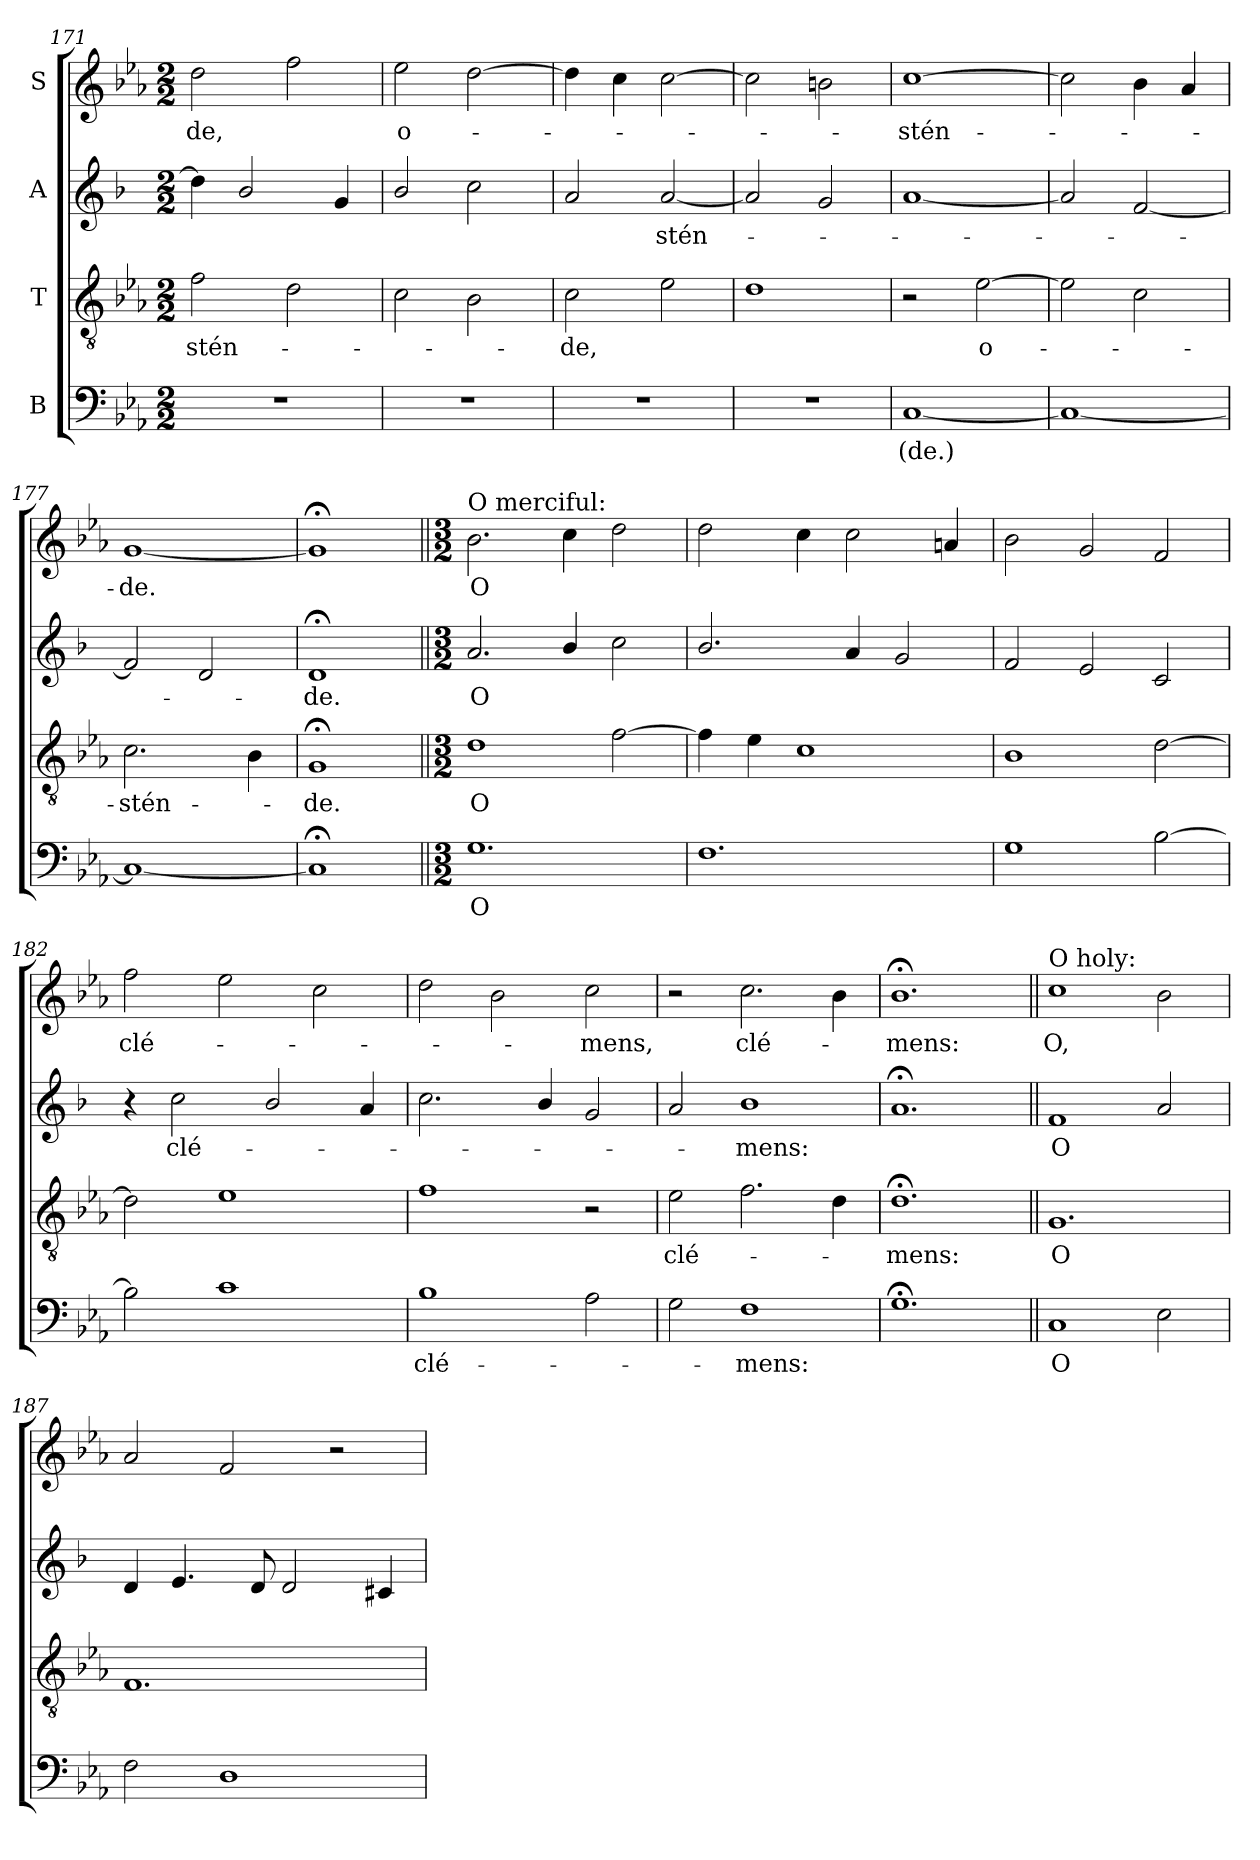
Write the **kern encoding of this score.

**kern	**text	**kern	**text	**kern	**text	**kern	**text
*part4	*part4	*part3	*part3	*part2	*part2	*part1	*part1
*staff4	*staff4	*staff3	*staff3	*staff2	*staff2	*staff1	*staff1
*I"B	*	*I"T	*	*I"A	*	*I"S	*
*clefF4	*	*clefGv2	*	*clefG2	*	*clefG2	*
*	*	*	*	*ITrd1c2	*	*	*
*k[b-e-a-]	*	*k[b-e-a-]	*	*k[b-e-a-]	*	*k[b-e-a-]	*
*E-:	*	*E-:	*	*E-:	*	*E-:	*
*M2/2	*	*M2/2	*	*M2/2	*	*M2/2	*
=171	=171	=171	=171	=171	=171	=171	=171
!	!	!	!LO:LY:b	!	!	!	!LO:LY:b
1r	.	2f\	-stén-	4cc\]	.	2dd\	-de,
.	.	.	.	2a-/	.	.	.
.	.	2d\	.	.	.	2ff\	.
.	.	.	.	4f/	.	.	.
!!LO:PB:g=z
=172	=172	=172	=172	=172	=172	=172	=172
!	!	!	!	!	!	!	!LO:LY:b
1r	.	2c\	.	2a-/	.	2ee-\	o-
.	.	2B-\	.	2b-\	.	[2dd\	.
=173	=173	=173	=173	=173	=173	=173	=173
!	!	!	!LO:LY:b	!	!	!	!
1r	.	2c\	-de,	2g/	.	4dd\]	.
.	.	.	.	.	.	4cc\	.
!	!	!	!	!	!LO:LY:b	!	!
.	.	2e-\	.	[2g/	-stén-	[2cc\	.
=174	=174	=174	=174	=174	=174	=174	=174
1r	.	1d	.	2g/]	.	2cc\]	.
.	.	.	.	2f/	.	2b\	.
=175	=175	=175	=175	=175	=175	=175	=175
!	!LO:LY:b	!	!	!	!	!	!LO:LY:b
[1C	(de.)	2r	.	[1g	.	[1cc	-stén-
!	!	!	!LO:LY:b	!	!	!	!
.	.	[2e-\	o-	.	.	.	.
=176	=176	=176	=176	=176	=176	=176	=176
1C_	.	2e-\]	.	2g/]	.	2cc\]	.
.	.	2c\	.	[2e-/	.	4b-\	.
.	.	.	.	.	.	4a-/	.
=177	=177	=177	=177	=177	=177	=177	=177
!	!	!	!LO:LY:b	!	!	!	!LO:LY:b
1C_	.	2.c\	-stén-	2e-/]	.	[1g	-de.
.	.	.	.	2c/	.	.	.
.	.	4B-\	.	.	.	.	.
=178	=178	=178	=178	=178	=178	=178	=178
!	!	!	!LO:LY:b	!	!LO:LY:b	!	!
1C;]	.	1G;	-de.	1c;	-de.	1g;]	.
!!LO:LB:g=z
=179||	=179||	=179||	=179||	=179||	=179||	=179||	=179||
*M3/2	*	*M3/2	*	*M3/2	*	*M3/2	*
!	!	!	!	!	!	!LO:TX:a:t=O merciful&colon;	!
!	!LO:LY:b	!	!LO:LY:b	!	!LO:LY:b	!	!LO:LY:b
1.G	O	1d	O	2.g/	O	2.b-\	O
.	.	.	.	4a-/	.	4cc\	.
.	.	[2f\	.	2b-\	.	2dd\	.
=180	=180	=180	=180	=180	=180	=180	=180
1.F	.	4f\]	.	2.a-/	.	2dd\	.
.	.	4e-\	.	.	.	.	.
.	.	1c	.	.	.	4cc\	.
.	.	.	.	4g/	.	2cc\	.
.	.	.	.	2f/	.	.	.
.	.	.	.	.	.	4a/	.
=181	=181	=181	=181	=181	=181	=181	=181
1G	.	1B-	.	2e-/	.	2b-\	.
.	.	.	.	2d/	.	2g/	.
[2B-\	.	[2d\	.	2B-/	.	2f/	.
=182	=182	=182	=182	=182	=182	=182	=182
!	!	!	!	!	!	!	!LO:LY:b
2B-\]	.	2d\]	.	4r	.	2ff\	clé-
!	!	!	!	!	!LO:LY:b	!	!
.	.	.	.	2b-\	clé-	.	.
1c	.	1e-	.	.	.	2ee-\	.
.	.	.	.	2a-/	.	.	.
.	.	.	.	.	.	2cc\	.
.	.	.	.	4g/	.	.	.
!!LO:PB:g=z
=183	=183	=183	=183	=183	=183	=183	=183
!	!LO:LY:b	!	!	!	!	!	!
1B-	clé-	1f	.	2.b-\	.	2dd\	.
.	.	.	.	.	.	2b-\	.
.	.	.	.	4a-/	.	.	.
!	!	!	!	!	!	!	!LO:LY:b
2A-\	.	2r	.	2f/	.	2cc\	-mens,
=184	=184	=184	=184	=184	=184	=184	=184
!	!	!	!LO:LY:b	!	!	!	!
2G\	.	2e-\	clé-	2g/	.	2r	.
!	!LO:LY:b	!	!	!	!LO:LY:b	!	!LO:LY:b
1F	-mens:	2.f\	.	1a-	-mens:	2.cc\	clé-
.	.	4d\	.	.	.	4b-\	.
=185	=185	=185	=185	=185	=185	=185	=185
!	!	!	!LO:LY:b	!	!	!	!LO:LY:b
1.G;<	.	1.d;<	-mens:	1.g;	.	1.b-;<	-mens:
=186||	=186||	=186||	=186||	=186||	=186||	=186||	=186||
!	!	!	!	!	!	!LO:TX:a:t=O holy&colon;	!
!	!LO:LY:b	!	!LO:LY:b	!	!LO:LY:b	!	!LO:LY:b
1C	O	1.G	O	1e-	O	1cc	O,
2E-\	.	.	.	2g/	.	2b-\	.
=187	=187	=187	=187	=187	=187	=187	=187
2F\	.	1.F	.	4c/	.	2a-/	.
.	.	.	.	4.d/	.	.	.
1D	.	.	.	.	.	2f/	.
.	.	.	.	8c/	.	.	.
.	.	.	.	2c/	.	.	.
.	.	.	.	.	.	2r	.
.	.	.	.	4B/	.	.	.
=	=	=	=	=	=	=	=
*-	*-	*-	*-	*-	*-	*-	*-
